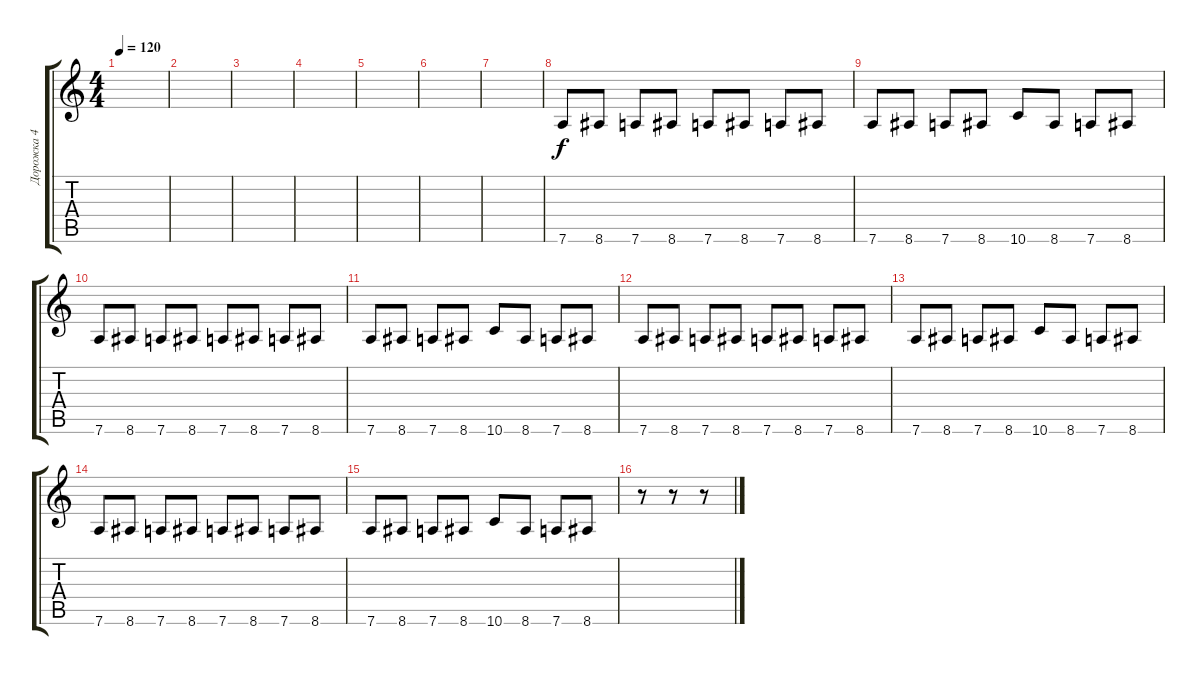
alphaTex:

\track ("Дорожка 4" "Дорожка 4") {instrument overdrivenguitar}
\staff {score tabs}
\tuning (E4 B3 G3 D3 A2 D2) {hide}
\ts (4 4)
\tempo 120
\clef g2
\ks c
|
|
|
|
|
|
|
7.6.8 8.6.8 7.6.8 8.6.8 7.6.8 8.6.8 7.6.8 8.6.8 |
7.6.8 8.6.8 7.6.8 8.6.8 10.6.8 8.6.8 7.6.8 8.6.8 |
7.6.8 8.6.8 7.6.8 8.6.8 7.6.8 8.6.8 7.6.8 8.6.8 |
7.6.8 8.6.8 7.6.8 8.6.8 10.6.8 8.6.8 7.6.8 8.6.8 |
7.6.8 8.6.8 7.6.8 8.6.8 7.6.8 8.6.8 7.6.8 8.6.8 |
7.6.8 8.6.8 7.6.8 8.6.8 10.6.8 8.6.8 7.6.8 8.6.8 |
7.6.8 8.6.8 7.6.8 8.6.8 7.6.8 8.6.8 7.6.8 8.6.8 |
7.6.8 8.6.8 7.6.8 8.6.8 10.6.8 8.6.8 7.6.8 8.6.8 |
r.8 r.8 r.8
